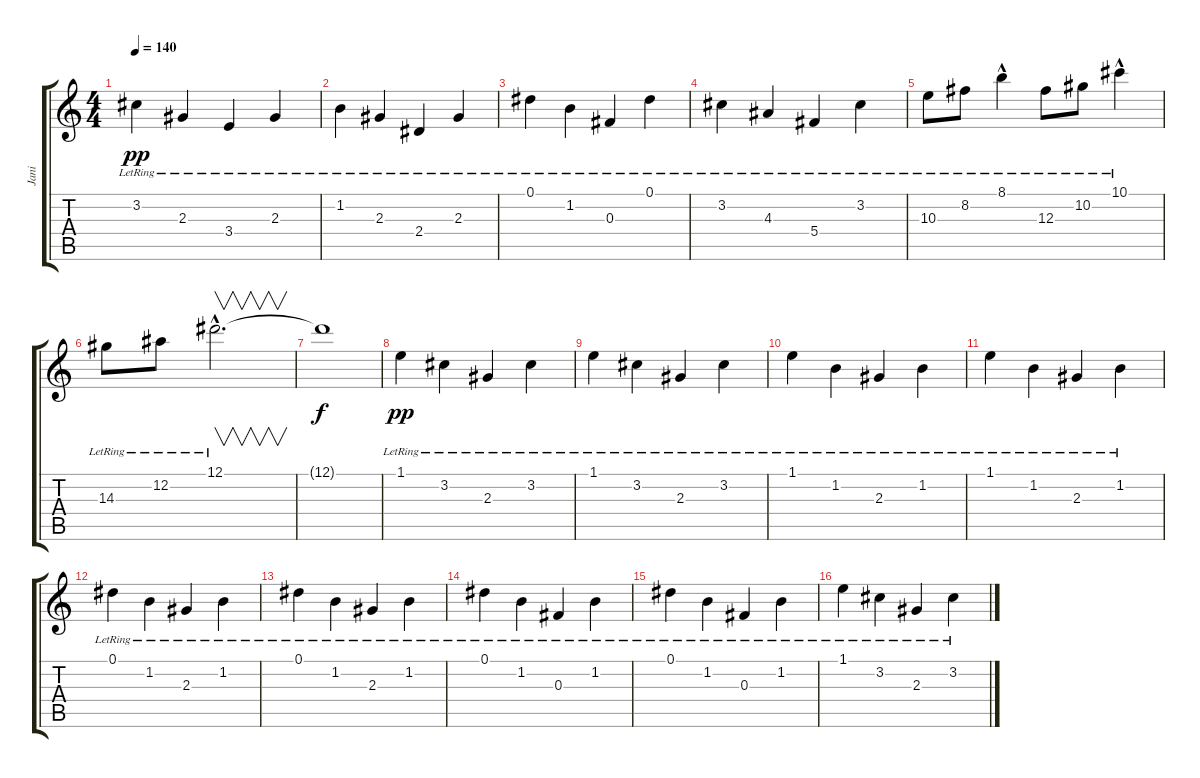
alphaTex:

\track ("Jani" "Jani") {instrument electricguitarclean}
\staff {score tabs}
\tuning (Eb4 Bb3 Gb3 Db3 Ab2 Eb2) {hide}
\ts (4 4)
\tempo 140
\clef g2
\ks c
3.2{lr}.4{dy pp} 2.3{lr}.4 3.4{lr}.4 2.3{lr}.4 |
1.2{lr}.4 2.3{lr}.4 2.4{lr}.4 2.3{lr}.4 |
0.1{lr}.4 1.2{lr}.4 0.3{lr}.4 0.1{lr}.4 |
3.2{lr}.4 4.3{lr}.4 5.4{lr}.4 3.2{lr}.4 |
10.3{lr}.8 8.2{lr}.8 8.1{hac lr}.4 12.3{lr}.8 10.2{lr}.8 10.1{hac lr}.4 |
14.3{lr}.8 12.2{lr}.8 12.1{hac lr}.2{v d} |
12.1{t}.1{dy f} |
1.1{lr}.4{dy pp instrument electricguitarclean} 3.2{lr}.4 2.3{lr}.4 3.2{lr}.4 |
1.1{lr}.4 3.2{lr}.4 2.3{lr}.4 3.2{lr}.4 |
1.1{lr}.4 1.2{lr}.4 2.3{lr}.4 1.2{lr}.4 |
1.1{lr}.4 1.2{lr}.4 2.3{lr}.4 1.2{lr}.4 |
0.1{lr}.4 1.2{lr}.4 2.3{lr}.4 1.2{lr}.4 |
0.1{lr}.4 1.2{lr}.4 2.3{lr}.4 1.2{lr}.4 |
0.1{lr}.4 1.2{lr}.4 0.3{lr}.4 1.2{lr}.4 |
0.1{lr}.4 1.2{lr}.4 0.3{lr}.4 1.2{lr}.4 |
1.1{lr}.4{instrument electricguitarclean} 3.2{lr}.4 2.3{lr}.4 3.2{lr}.4
